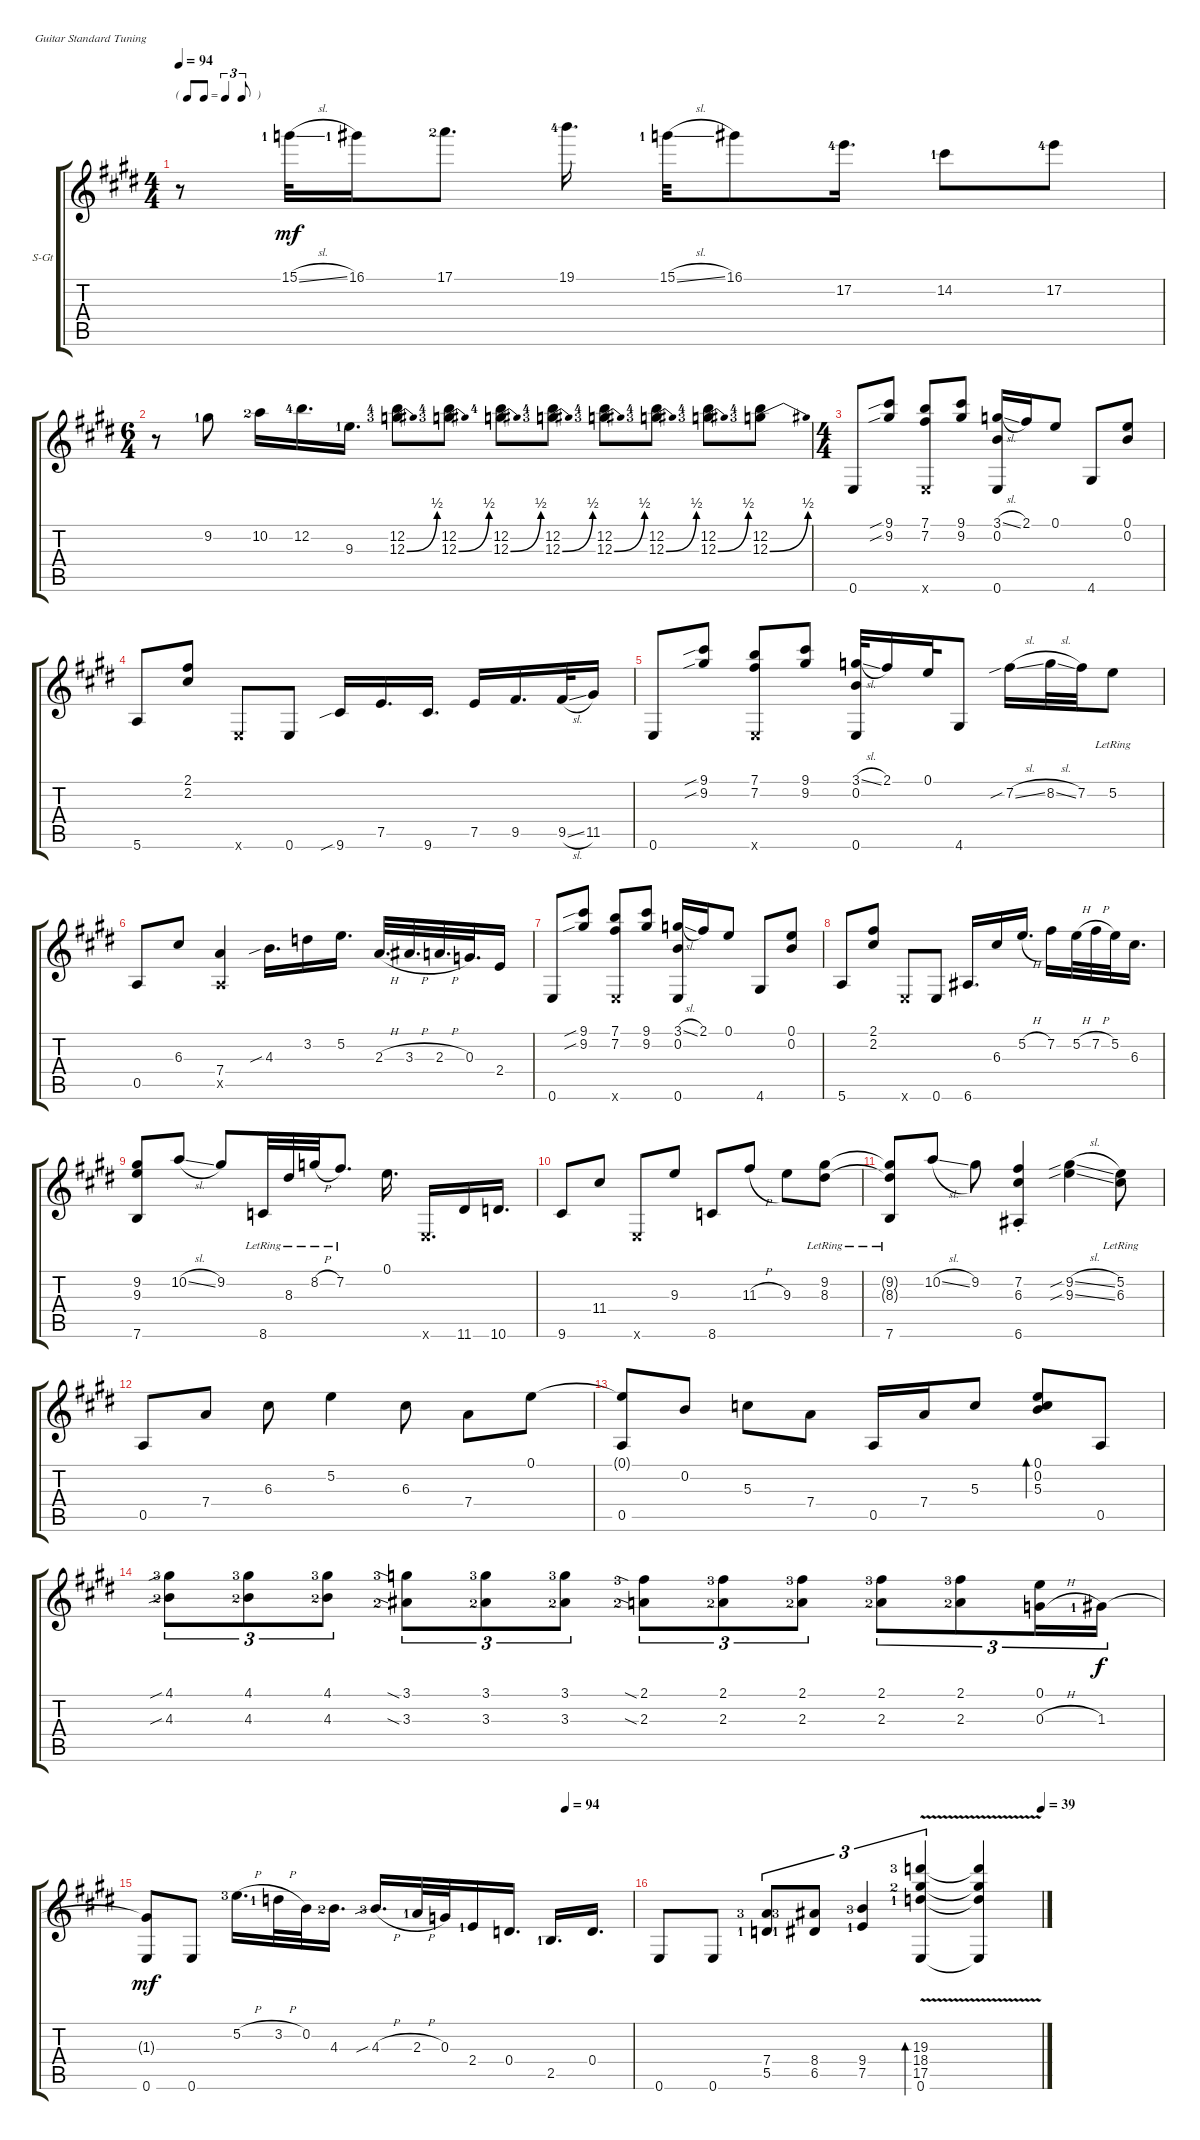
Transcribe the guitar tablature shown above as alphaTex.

\defaultSystemsLayout 4
\bracketExtendMode groupsimilarinstruments
\firstSystemTrackNameOrientation horizontal
\otherSystemsTrackNameOrientation horizontal
\track ("Steel Guitar" "S-Gt") {instrument acousticguitarsteel}
\staff {score tabs}
\tuning (E4 B3 G3 D3 A2 E2)
\ts (4 4)
\tf triplet8th
\tempo 94
\clef g2
\scale
0.491248
\ks e
r.8{dy mf} 15.1{sl lf 2}.32 16.1{lf 2}.16 17.1{lf 3}.8{d} 19.1{lf 5}.16{d} 15.1{sl lf 2}.32 16.1.8 17.2{lf 5}.16{d} 14.2{lf 2}.8 17.2{lf 5}.8 |
\ts (6 4)
\scale
0.508767 r.8 9.2{lf 2}.8 10.2{lf 3}.16 12.2{lf 5}.16{d} 9.3{lf 2}.16{d} (12.2{lf 5} 12.3{be (bend 0 0 25.8 2) lf 4}).8 (12.2{lf 5} 12.3{be (bend 0 0 25.8 2) lf 4}).8 (12.2{lf 5} 12.3{be (bend 0 0 25.8 2)}).8 (12.2{lf 5} 12.3{be (bend 0 0 25.8 2) lf 4}).8 (12.2{lf 5} 12.3{be (bend 0 0 25.8 2) lf 4}).8 (12.2{lf 5} 12.3{be (bend 0 0 25.8 2) lf 4}).8 (12.2{lf 5} 12.3{be (bend 0 0 25.8 2) lf 4}).8 (12.2{lf 5} 12.3{be (bend 0 0 25.8 2) lf 4}).8 |
\ts (4 4)
\scale
0.483597 0.6.8 (9.1{sib} 9.2{sib}).8 (7.1 7.2 0.6{x}).8 (9.1 9.2).8 (0.2 3.1{sl} 0.6).16 2.1.16 0.1.8 4.6.8 (0.1 0.2).8 |
\scale
0.516722 5.6.8 (2.1 2.2).8 0.6{x}.8 0.6.8 9.6{sib}.16 7.5.16{d} 9.6.16{d} 7.5.16 9.5.16{d} 9.5{sl}.32 11.5.16 |
\scale
0.486184 0.6.8 (9.1{sib} 9.2{sib}).8 (7.1 7.2 0.6{x}).8 (9.1 9.2).8 (0.2 3.1{sl} 0.6).32 2.1.16 0.1.32 4.6.8 7.2{sib sl}.16 8.2{sl}.32 7.2.32 5.2{lr}.8 |
\scale
0.513448 0.5.8 6.3.8 (7.4 0.5{x}).4 4.3{sib}.16{d} 3.2.16 5.2.16{d} 2.3{h}.32{d} 3.3{h}.32{d} 2.3{h}.32{d} 0.3.32{d} 2.4.16 |
\scale
0.499033 0.6.8 (9.1{sib} 9.2{sib}).8 (7.1 7.2 0.6{x}).8 (9.1 9.2).8 (0.2 3.1{sl} 0.6).16 2.1.16 0.1.8 4.6.8 (0.1 0.2).8 |
\scale
0.500841 5.6.8 (2.1 2.2).8 0.6{x}.8 0.6.8 6.6.16{d} 6.3.16 5.2{h}.16{d} 7.2.16 5.2{h}.32 7.2{h}.32 5.2.32 6.3.16{d} |
\scale
0.49434 (7.6 9.2 9.3).8 10.2{sl}.8 9.2.8 8.6{lr}.32 8.3{lr}.32 8.2{h lr}.32 7.2{lr}.8{d} 0.1.16{d} 0.6{x}.16{d} 11.6.16 10.6.16{d} |
\scale
0.505276 9.6.8 11.4.8 0.6{x}.8 9.3.8 8.6.8 11.3{h}.8 9.3.8 (9.2{lr} 8.3{lr}).8 |
\scale
0.496776 (7.6 9.2{lr t} 8.3{lr t}).8 10.2{sl}.8 9.2.8 (6.6{st} 6.3{st} 7.2{st}).4 (9.3{sib sl} 9.2{sib sl}).4 (5.2{lr} 6.3{lr}).8 |
\scale
0.503088 0.5.8 7.4.8 6.3.8 5.2.4 6.3.8 7.4.8 0.1.8 |
\scale
0.495195 (0.1{t} 0.5).8 0.2.8 5.3.8 7.4.8 0.5.16 7.4.16 5.3.8 (5.3 0.2 0.1).8{bd 120} 0.5.8 |
\scale
0.504875 (4.1{sib lf 4} 4.3{sib lf 3}).8{tu (3 2)} (4.1{lf 4} 4.3{lf 3}).8{tu (3 2)} (4.1{lf 4} 4.3{lf 3}).8{tu (3 2)} (3.1{sia lf 4} 3.3{sia lf 3}).8{tu (3 2)} (3.1{lf 4} 3.3{lf 3}).8{tu (3 2)} (3.1{lf 4} 3.3{lf 3}).8{tu (3 2)} (2.3{sia lf 3} 2.1{sia lf 4}).8{tu (3 2)} (2.3{lf 3} 2.1{lf 4}).8{tu (3 2)} (2.3{lf 3} 2.1{lf 4}).8{tu (3 2)} (2.3{lf 3} 2.1{lf 4}).8{tu (3 2)} (2.3{lf 3} 2.1{lf 4}).8{tu (3 2)} (0.1 0.3{h}).16{tu (3 2)} 1.3{lf 2}.16{tu (3 2) dy f} |
\tempo (94 0.8625)
\scale
0.501506 (1.3{t} 0.6).8{dy mf} 0.6.8 5.2{h lf 4}.16{d} 3.2{h lf 2}.32 0.2.32 4.3{lf 3}.16{d} 4.3{sib h lf 4}.16{d} 2.3{h lf 2}.32 0.3.32 2.4{lf 2}.16 0.4.16{d} 2.5{lf 2}.16{d} 0.4.16{d} |
\tempo (39 1)
\scale
0.385493 0.6.8 0.6.8 (5.5{lf 2} 7.4{lf 4}).8{tu (3 2)} (6.5{lf 2} 8.4{lf 4}).8{tu (3 2)} (7.5{lf 2} 9.4{lf 4}).4{tu (3 2)} (17.5{v lf 2} 18.4{v lf 3} 19.3{v lf 4} 0.6).4{tu (3 2) bd 120} (19.3{t} 18.4{t} 17.5{t} 0.6{t}).4
